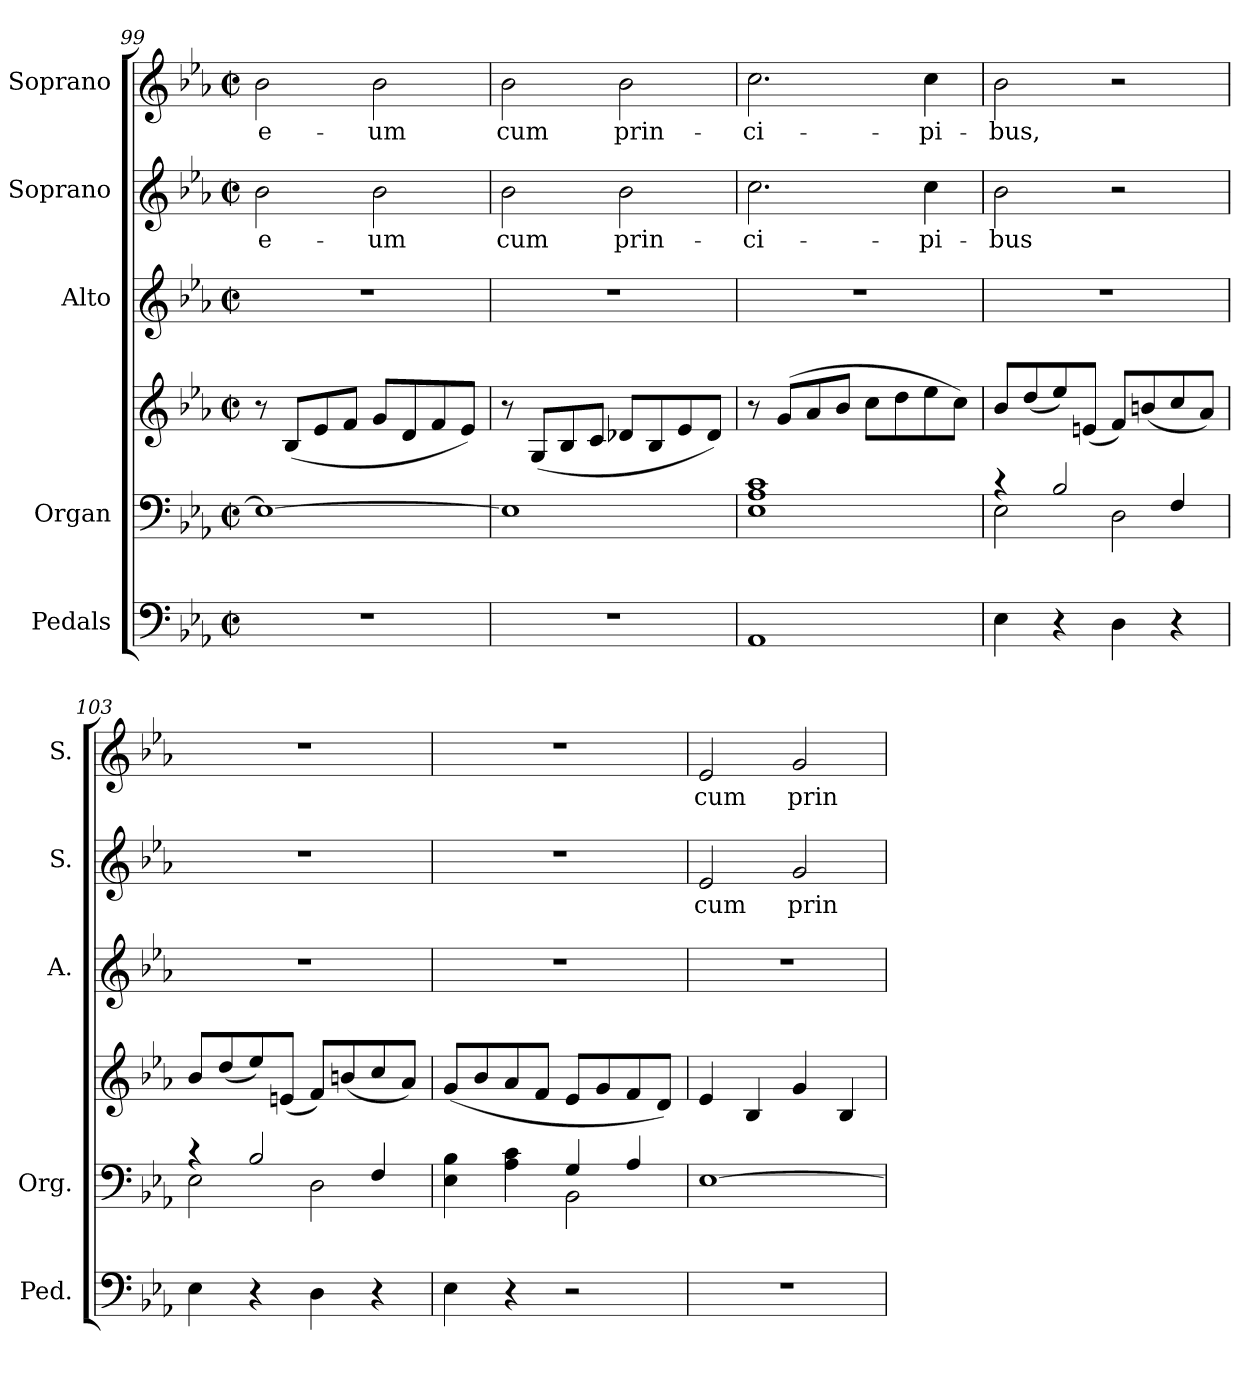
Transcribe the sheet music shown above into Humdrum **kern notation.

**kern	**kern	**kern	**kern	**kern	**text	**kern	**text
*part5	*part4	*part4	*part3	*part2	*part2	*part1	*part1
*staff6	*staff5	*staff4	*staff3	*staff2	*staff2	*staff1	*staff1
*I"Pedals	*I"Organ	*	*I"Alto	*I"Soprano	*	*I"Soprano	*
*I'Ped.	*I'Org.	*	*I'A.	*I'S.	*	*I'S.	*
*clefF4	*clefF4	*clefG2	*clefG2	*clefG2	*	*clefG2	*
*k[b-e-a-]	*k[b-e-a-]	*k[b-e-a-]	*k[b-e-a-]	*k[b-e-a-]	*	*k[b-e-a-]	*
*E-:	*E-:	*E-:	*E-:	*E-:	*	*E-:	*
*M2/2	*M2/2	*M2/2	*M2/2	*M2/2	*	*M2/2	*
*met(c|)	*met(c|)	*met(c|)	*met(c|)	*met(c|)	*	*met(c|)	*
=99	=99	=99	=99	=99	=99	=99	=99
!	!	!	!	!	!LO:LY:b:color=#000000	!	!
!	!	!	!	!	!	!	!LO:LY:b:color=#000000
1r	1E-i_	8r	1r	2b-i\	e-	2b-i\	e-
.	.	(8B-i/L	.	.	.	.	.
.	.	8e-i/	.	.	.	.	.
.	.	8fi/J	.	.	.	.	.
!	!	!	!	!	!LO:LY:b:color=#000000	!	!
!	!	!	!	!	!	!	!LO:LY:b:color=#000000
.	.	8gi/L	.	2b-i\	-um	2b-i\	-um
.	.	8di/	.	.	.	.	.
.	.	8fi/	.	.	.	.	.
.	.	8e-i/J)	.	.	.	.	.
=100	=100	=100	=100	=100	=100	=100	=100
!	!	!	!	!	!LO:LY:b:color=#000000	!	!
!	!	!	!	!	!	!	!LO:LY:b:color=#000000
1r	1E-i]	8r	1r	2b-i\	cum	2b-i\	cum
.	.	(8Gi/L	.	.	.	.	.
.	.	8B-i/	.	.	.	.	.
.	.	8ci/J	.	.	.	.	.
!	!	!	!	!	!LO:LY:b:color=#000000	!	!
!	!	!	!	!	!	!	!LO:LY:b:color=#000000
.	.	8d-Xi/L	.	2b-i\	prin-	2b-i\	prin-
.	.	8B-i/	.	.	.	.	.
.	.	8e-i/	.	.	.	.	.
.	.	8d-i/J)	.	.	.	.	.
=101	=101	=101	=101	=101	=101	=101	=101
!	!	!	!	!	!LO:LY:b:color=#000000	!	!
!	!	!	!	!	!	!	!LO:LY:b:color=#000000
1AA-i	1E-i 1A-i 1ci	8r	1r	2.cci\	-ci-	2.cci\	-ci-
.	.	(8gi/L	.	.	.	.	.
.	.	8a-i/	.	.	.	.	.
.	.	8b-i/J	.	.	.	.	.
.	.	8cci\L	.	.	.	.	.
.	.	8ddi\	.	.	.	.	.
!	!	!	!	!	!LO:LY:b:color=#000000	!	!
!	!	!	!	!	!	!	!LO:LY:b:color=#000000
.	.	8ee-i\	.	4cci\	-pi-	4cci\	-pi-
.	.	8cci\J)	.	.	.	.	.
!!LO:LB:g=z
=102	=102	=102	=102	=102	=102	=102	=102
*	*^	*	*	*	*	*	*
!	!	!	!	!	!	!LO:LY:b:color=#000000	!	!
!	!	!	!	!	!	!	!	!LO:LY:b:color=#000000
4E-i\	4r	2E-i\	8b-i/L	1r	2b-i\	-bus	2b-i\	-bus,
.	.	.	(8ddi/	.	.	.	.	.
4r	2B-i/	.	8ee-i/)	.	.	.	.	.
.	.	.	(8eni/J	.	.	.	.	.
4Di\	.	2Di\	8fi/L)	.	2r	.	2r	.
.	.	.	(8bni/	.	.	.	.	.
4r	4Fi/	.	8cci/	.	.	.	.	.
.	.	.	8a-i/J)	.	.	.	.	.
=103	=103	=103	=103	=103	=103	=103	=103	=103
4E-i\	4r	2E-i\	8b-i/L	1r	1r	.	1r	.
.	.	.	(8ddi/	.	.	.	.	.
4r	2B-i/	.	8ee-i/)	.	.	.	.	.
.	.	.	(8eni/J	.	.	.	.	.
4Di\	.	2Di\	8fi/L)	.	.	.	.	.
.	.	.	(8bni/	.	.	.	.	.
4r	4Fi/	.	8cci/	.	.	.	.	.
.	.	.	8a-i/J)	.	.	.	.	.
=104	=104	=104	=104	=104	=104	=104	=104	=104
4E-i\	4E-i\ 4B-i	2ryy	(8gi/L	1r	1r	.	1r	.
.	.	.	8b-i/	.	.	.	.	.
4r	4A-i\ 4ci	.	8a-i/	.	.	.	.	.
.	.	.	8fi/J	.	.	.	.	.
2r	4Gi/	2BB-i\	8e-i/L	.	.	.	.	.
.	.	.	8gi/	.	.	.	.	.
.	4A-i/	.	8fi/	.	.	.	.	.
.	.	.	8di/J)	.	.	.	.	.
*	*v	*v	*	*	*	*	*	*
=105	=105	=105	=105	=105	=105	=105	=105
!	!	!	!	!	!LO:LY:b:color=#000000	!	!
!	!	!	!	!	!	!	!LO:LY:b:color=#000000
1r	[1E-i	4e-i/	1r	2e-i/	cum	2e-i/	cum
.	.	4B-i/	.	.	.	.	.
!	!	!	!	!	!LO:LY:b:color=#000000	!	!
!	!	!	!	!	!	!	!LO:LY:b:color=#000000
.	.	4gi/	.	2gi/	prin-	2gi/	prin-
.	.	4B-i/	.	.	.	.	.
=	=	=	=	=	=	=	=
*-	*-	*-	*-	*-	*-	*-	*-
